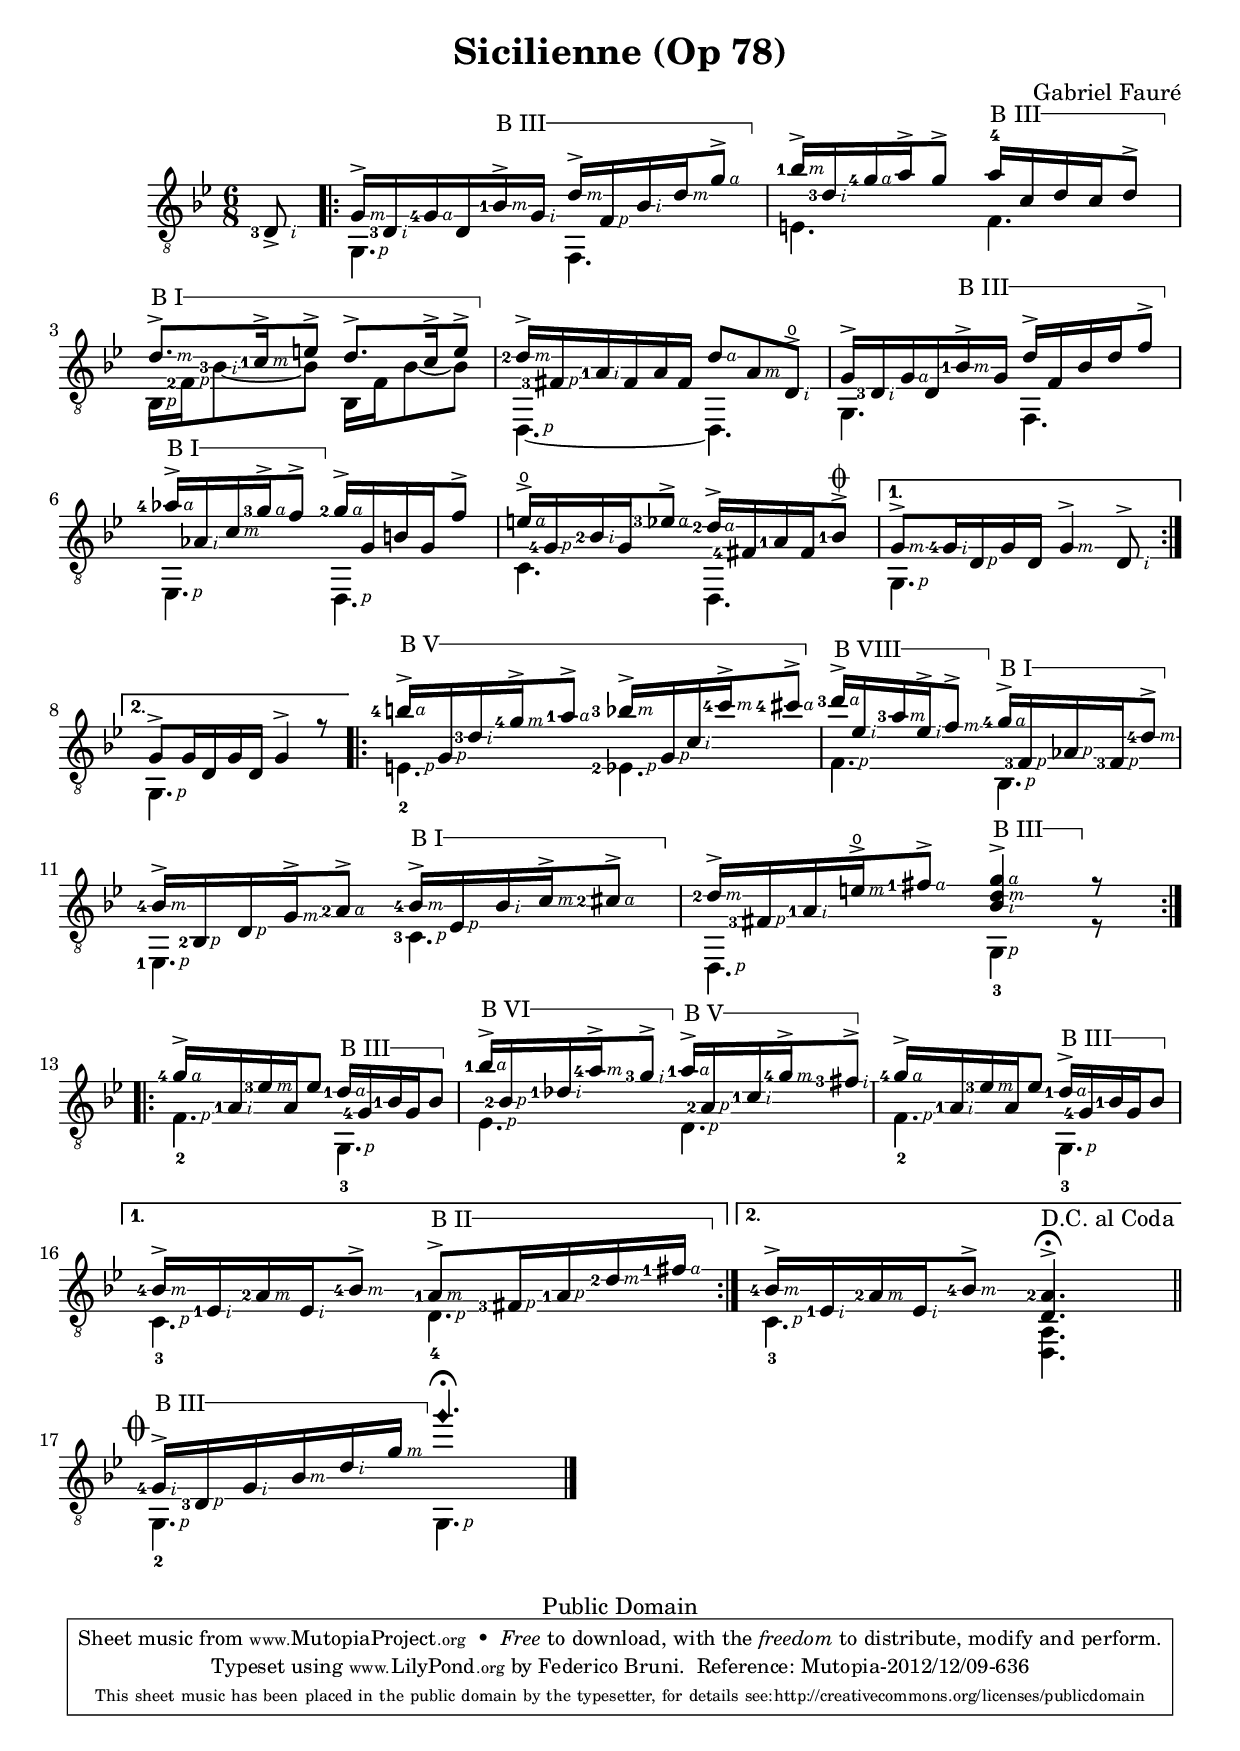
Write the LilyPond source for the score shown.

\version "2.16.0"

% Right hand fingering shortcuts
P=\rightHandFinger #1
I=\rightHandFinger #2
M=\rightHandFinger #3
A=\rightHandFinger #4

% Adapted from here: http://lists.gnu.org/archive/html/lilypond-user/2012-11/msg00570.html
% I use the Staff context instead of TabStaff, otherwise it doesn't work when TabStaff is commented.
barre =
#(define-music-function (parser location strg music)(number? ly:music?)
  #{
    \set Staff.minimumFret = $strg
    \set Staff.restrainOpenStrings = ##t
     \once\override TextSpanner #'(bound-details left text) = #(format #f "B ~@r" strg)
     \once\override TextSpanner #'font-shape = #'upright
     \once\override TextSpanner #'bound-details #'left #'stencil-align-dir-y = #CENTER
     \once\override TextSpanner #'style = #'line
     \once\override TextSpanner #'bound-details #'right #'text = \markup \draw-line #'(0 . -1)
     \once\override TextSpanner #'to-barline = ##t
     \once\override TextSpanner #'(bound-details right padding) = #1.5
    <>\startTextSpan
    $music
    <>\stopTextSpan
    \unset Staff.minimumFret
    \unset Staff.restrainOpenStrings
  #})

\header 	{
  title = "Sicilienne (Op 78)"
  composer = "Gabriel Fauré"
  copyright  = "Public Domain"
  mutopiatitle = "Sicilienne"
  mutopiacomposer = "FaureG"
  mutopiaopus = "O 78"
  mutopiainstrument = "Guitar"
  date = "19th Century"
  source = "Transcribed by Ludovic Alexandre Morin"
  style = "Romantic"
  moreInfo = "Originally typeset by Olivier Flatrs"
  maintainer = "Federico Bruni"
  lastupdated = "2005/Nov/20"

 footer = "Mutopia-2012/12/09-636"
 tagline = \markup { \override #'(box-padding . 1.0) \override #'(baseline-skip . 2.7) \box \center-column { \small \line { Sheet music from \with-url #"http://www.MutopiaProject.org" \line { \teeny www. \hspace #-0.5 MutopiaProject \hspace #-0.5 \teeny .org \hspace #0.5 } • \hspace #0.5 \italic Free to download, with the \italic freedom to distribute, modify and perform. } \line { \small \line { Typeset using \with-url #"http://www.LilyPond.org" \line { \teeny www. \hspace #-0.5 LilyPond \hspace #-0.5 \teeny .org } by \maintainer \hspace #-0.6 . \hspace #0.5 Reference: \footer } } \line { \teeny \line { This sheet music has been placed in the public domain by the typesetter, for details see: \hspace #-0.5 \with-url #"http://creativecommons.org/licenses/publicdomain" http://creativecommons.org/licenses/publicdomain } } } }
}


global = {
  \set Score.alternativeNumberingStyle = #'numbers
  \time 6/8
  \key bes \major
}

first =  \relative c {
  \global

  \partial 8 <d\5-3-\I >8_>
  \repeat volta 2 {
    <g-\M >16-> <d\5-3-\I > <g\4-4-\A > d\5 \barre3 { <bes'\3-1-\M >-> <g\4-\I > <d'-\M >-> <f,-\P > <bes-\I > <d-\M > <g-\A >8-> } |
    <bes-1-\M >16-> <d,\3-3-\I > <g\2-4-\A > a-> g8\2-> \barre3 { a16-4 c,\3 d c\3 d8-> } |
    \barre1 { <d-\M >8.-> <c-1-\M >16-> e8-> d8.-> c16-> e8-> } |
    <d-2-\M >16-> <fis,-3-\P > <a-1-\I > fis a fis <d'-\A >8 <a-\M > <d,\4\open-\I >-> |
    g16-> <d\5-3-\I > <g\4-\A > d\5 \barre 3 { <bes'\3-1-\M >-> g\4 d'-> f, bes d f8\2-> } |
    \barre 1 { <aes-4-\A >16-> <aes,-\I > <c-\M > <g'-3-\A >-> f8-> } <g-2-\A >16-> g, b g f'8\2-> |
    <e\open-\A >16-> <g,\4-4-\P > <bes-2-\I > g <ees'-3-\A >8-> <d-2-\A >16-> <fis,-4> <a-1> <fis> <bes-1>8->^\coda |
  }
  \alternative {
    { <g\3-\M >8-> <g\4-4-\I >16 <d\5-\P > g\4 d\5 <g-\M >4-> <d\5-\I >8-> | }
    { g8-> g16\4 d\5 g\4 d\5 g4-> r8 | }
  }

  \repeat volta 2 {
    \barre 5 { <b'-4-\A >16-> <g,-\P > <d'-3-\I > <g-4-\M >-> <a-1-\A >8-> <bes-3-\M >16-> <g,-\P > <c-\I > <c'-4-\M >-> <cis-4-\A >8-> } |
    \barre 8 { <d-3-\A >16-> <ees,-\I > <a-3-\M >  <ees-\I >-> <f-\M >8-> } \barre 1 { <g-4-\A >16-> <f,-3-\P > <aes-\P > <f-3-\P > <d'-4-\M >8-> } |
    <bes-4-\M >16-> <bes,-2-\P > <d-\P > <g-\M >-> <a-2-\A >8-> \barre 1 { <bes-4-\M >16-> <ees,-\P > <bes'-\I > <c-\M >-> <cis-2-\A >8-> } | 
    <d-2-\M >16-> <fis,-3-\P > <a-1-\I > <e'\open-\M >-> <fis-1-\A >8-> \barre 3 <g-\A d-\M bes-\I >4-> r8 | 
  }
  \break
  \repeat volta 2 {
    <g\2-4-\A >16-> <a,-1\4-\I > <ees'-3\3-\M > a,\4 ees'8\3 \barre 3 { <d-1-\A >16 <g,-4> <bes-1> g bes8 } |
    \barre 6 { <bes'-1-\A >16-> <bes,-2-\P > <des-1-\I > <a'-4-\M >-> <g-3-\I >8-> } \barre 5 { <a-1-\A >16-> <a,-2-\P > <c-1-\I > <g'-4-\M >-> <fis-3-\I >8-> } |
    <g\2-4-\A >16-> <a,\4-1-\I > <ees'\3-3-\M > a,\4 ees'8\3 \barre 3 { <d-1-\A >16-> <g,-4> <bes-1> g bes8 } |
  }
  \alternative {
    { <bes-4-\M >16-> <ees,-1-\I > <a-2-\M > <ees-\I > <bes'-4-\M >8-> \barre 2 { <a-1-\M >8-> <fis-3-\P >16 <a-1-\P > <d-2-\M > <fis-1-\A > } | }
    { <bes,-4-\M >16-> <ees,-1-\I > <a-2-\M > <ees-\I > <bes'-4-\M >8-> <a-2 d,>4.->^\fermata | }
  }
  \bar "||"	\break

  %% Coda
  \mark  \markup { \musicglyph #"scripts.coda" }
  \barre 3 { <g-4-\I >16-> <d-3-\P > <g-\I > <bes-\M > <d-\I > <g-\M > } \harmonicByFret #5 g,4.\3\fermata |
  \bar "|."
  \stopStaff  s1
}

second = \relative c {
  \global

  \set stringNumberOrientations = #'(down)
  \partial 8 s8 |
  \repeat volta 2 {
    <g-\P >4. f |
    e'4.\5 f\4 |
    <bes,\5-\P >16 <f'-2-\P > <bes-3-\I >8~ bes bes,16  f' bes8~ bes |
    <d,,-\P >4.~ d |
    g4. f |
    <ees-\P >4. <d-\P > |
    c'4. d, |
  }
  \alternative {
    { <g-\P >4. s | }
    { <g-\P >4. s | }
  }

  \repeat volta 2 {
    <e'\5_2-\P >4. <ees\5-2-\P > |
    <f-\P >4. <bes,-\P > |
    <ees,-1-\P >4. <c'-3-\P > |
    <d,-\P >4. <g_3-\P >4 r8 |
  }

  \repeat volta 2 {
    <f'\5_2-\P >4.  <g,_3-\P > |
    <ees'-\P >4. <d-\P > |
    <f\5_2-\P >4. <g,_3 -\P > |
  }
  \alternative {
    { <c_3-\P >4. <d_4-\P > | }
    { <c_3-\P >4. <a d,>^"D.C. al Coda" | }
  }

  <g_2-\P >4. <g -\P > |
}

music = {
%  \new StaffGroup <<
    \new Staff = "guitar" \with {
      midiInstrument = "acoustic guitar (nylon)"
      fingeringOrientations = #'(left)
      \override StringNumber #'add-stem-support = ##t
      \override Fingering #'add-stem-support = ##t
      \override Fingering #'whiteout = ##t
      \override StringNumber #'stencil = ##f
      \override StrokeFinger #'font-size = #-2
      \override StrokeFinger #'whiteout = ##t
    }
    <<
      \context Voice = "first voice" { \clef "G_8" \voiceOne  \first }
      \context Voice = "second voice" { \clef "G_8" \voiceTwo  \second }
    >>

%      \new TabStaff = "tab" \with {
%        stringTunings = #guitar-drop-d-tuning
%      }
%        <<
%          \context TabVoice = "tab first voice" { \voiceOne \first }
%          \context TabVoice = "tab second voice" {\voiceTwo \second }
%        >>
%     >>
}

\score {
  \music
  \layout{}
}

\score {
  \unfoldRepeats
  \music
  \midi {
    \tempo 4 = 100
  }
}
